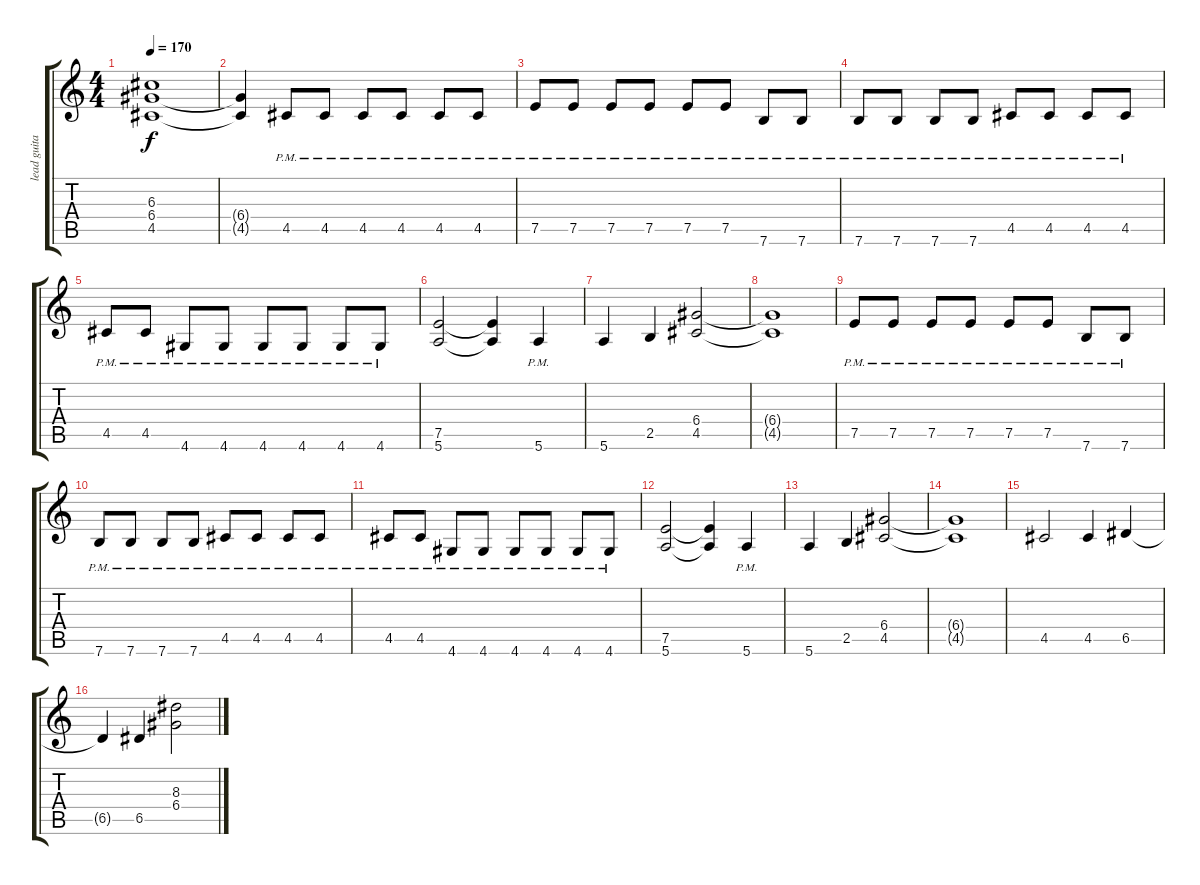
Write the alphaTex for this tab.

\track ("lead guitar" "lead guita") {instrument distortionguitar}
\staff {score tabs}
\tuning (E4 B3 G3 D3 A2 E2) {hide}
\ts (4 4)
\tempo 170
\clef g2
\ks c
(6.3{t} 6.4{t} 4.5{t}).1{dy f} |
(6.4{t} 4.5{t}).4 4.5{pm}.8 4.5{pm}.8 4.5{pm}.8 4.5{pm}.8 4.5{pm}.8 4.5{pm}.8 |
7.5{pm}.8 7.5{pm}.8 7.5{pm}.8 7.5{pm}.8 7.5{pm}.8 7.5{pm}.8 7.6{pm}.8 7.6{pm}.8 |
7.6{pm}.8 7.6{pm}.8 7.6{pm}.8 7.6{pm}.8 4.5{pm}.8 4.5{pm}.8 4.5{pm}.8 4.5{pm}.8 |
4.5{pm}.8 4.5{pm}.8 4.6{pm}.8 4.6{pm}.8 4.6{pm}.8 4.6{pm}.8 4.6{pm}.8 4.6{pm}.8 |
(7.5 5.6).2 (7.5{t} 5.6{t}).4 5.6{pm}.4 |
5.6.4 2.5.4 (6.4 4.5).2 |
(6.4{t} 4.5{t}).1 |
7.5{pm}.8 7.5{pm}.8 7.5{pm}.8 7.5{pm}.8 7.5{pm}.8 7.5{pm}.8 7.6{pm}.8 7.6{pm}.8 |
7.6{pm}.8 7.6{pm}.8 7.6{pm}.8 7.6{pm}.8 4.5{pm}.8 4.5{pm}.8 4.5{pm}.8 4.5{pm}.8 |
4.5{pm}.8 4.5{pm}.8 4.6{pm}.8 4.6{pm}.8 4.6{pm}.8 4.6{pm}.8 4.6{pm}.8 4.6{pm}.8 |
(7.5 5.6).2 (7.5{t} 5.6{t}).4 5.6{pm}.4 |
5.6.4 2.5.4 (6.4 4.5).2 |
(6.4{t} 4.5{t}).1 |
4.5.2 4.5.4 6.5.4 |
6.5{t}.4 6.5.4 (8.3 6.4).2
